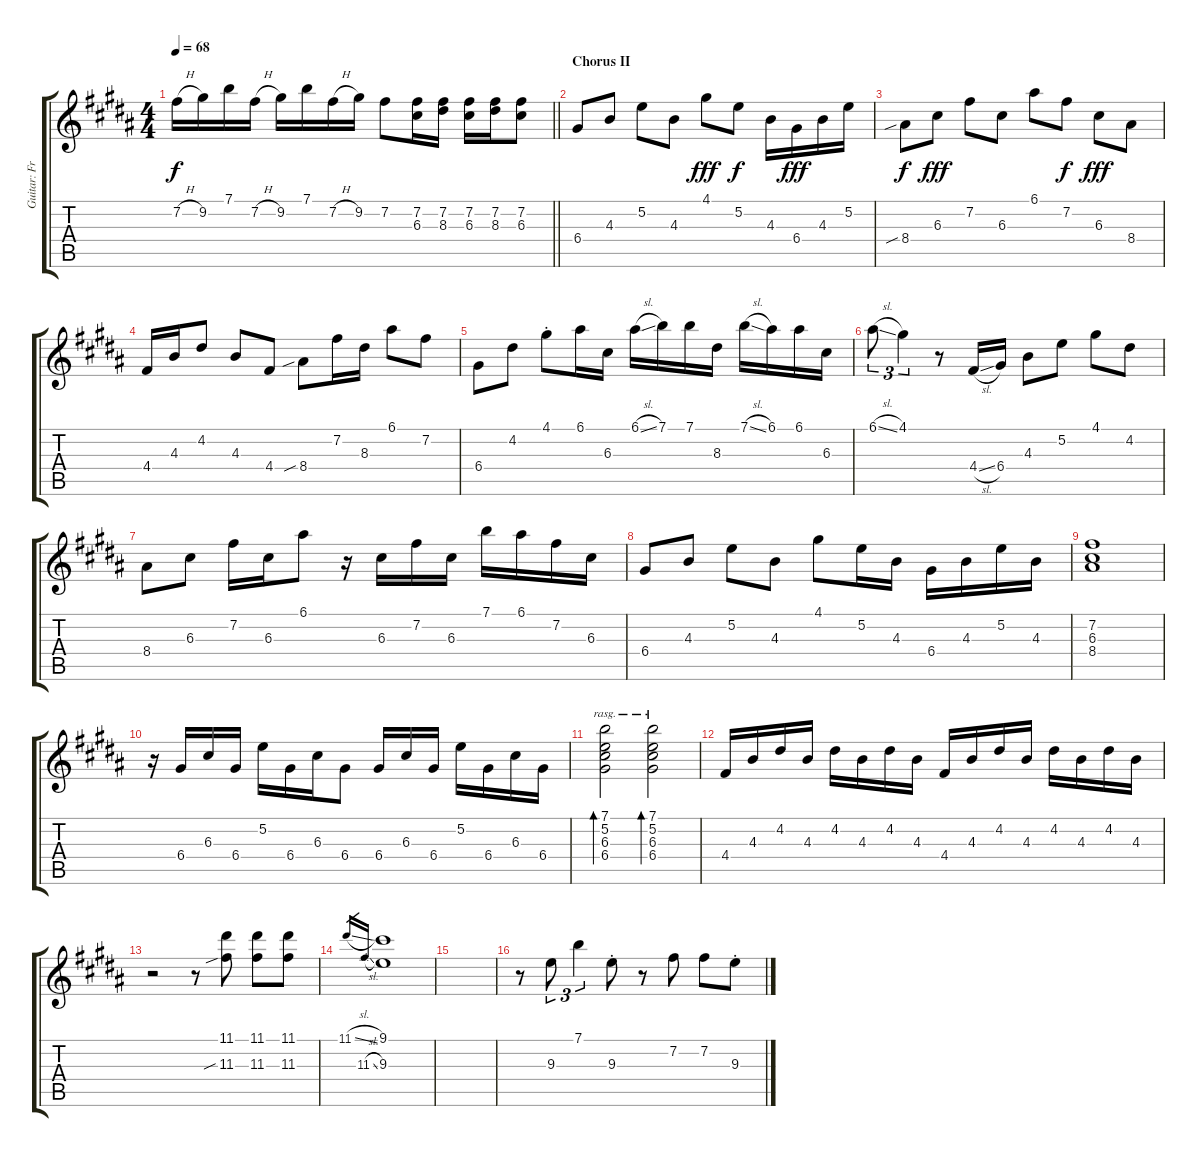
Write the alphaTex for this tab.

\track ("Guitar: Fred" "Guitar: Fr") {instrument acousticguitarsteel}
\staff {score tabs}
\tuning (E4 B3 G3 D3 A2 E2) {hide}
\ts (4 4)
\tempo 68
\clef g2
\barLineRight lightlight
\ks b
7.2{h}.16{dy f} 9.2.16 7.1.16 7.2{h}.16 9.2.16 7.1.16 7.2{h}.16 9.2.16 7.2.8 (7.2 6.3).16 (7.2 8.3).16 (7.2 6.3).16 (7.2 8.3).16 (7.2 6.3).8 |
\section ("" "Chorus II")
6.4.8 4.3.8 5.2.8 4.3.8 4.1.8{dy fff} 5.2.8{dy f} 4.3.16 6.4.16{dy fff} 4.3.16 5.2.16 |
8.4{sib}.8{dy f} 6.3.8{dy fff} 7.2.8 6.3.8 6.1.8 7.2.8{dy f} 6.3.8{dy fff} 8.4.8 |
4.4.16 4.3.16 4.2.8 4.3.8 4.4.8 8.4{sib}.8 7.2.16 8.3.16 6.1.8 7.2.8 |
6.4.8 4.2.8 4.1{st}.8 6.1.16 6.3.16 6.1{sl}.16 7.1.16 7.1.16 8.3.16 7.1{sl}.16 6.1.16 6.1.16 6.3.16 |
6.1{sl}.8{tu (3 2)} 4.1.4{tu (3 2)} r.8 4.4{sl}.16 6.4.16 4.3.8 5.2.8 4.1.8 4.2.8 |
8.4.8 6.3.8 7.2.16 6.3.16 6.1.8 r.16 6.3.16 7.2.16 6.3.16 7.1.16 6.1.16 7.2.16 6.3.16 |
6.4.8 4.3.8 5.2.8 4.3.8 4.1.8 5.2.16 4.3.16 6.4.16 4.3.16 5.2.16 4.3.16 |
(7.2 6.3 8.4).1 |
r.16 6.4.16 6.3.16 6.4.16 5.2.16 6.4.16 6.3.16 6.4.8 6.4.16 6.3.16 6.4.16 5.2.16 6.4.16 6.3.16 6.4.16 |
(7.1 5.2 6.3 6.4).2{bd 480 rasg ii} (7.1 5.2 6.3 6.4).2{bd 480 rasg ii} |
4.4.16 4.3.16 4.2.16 4.3.16 4.2.16 4.3.16 4.2.16 4.3.16 4.4.16 4.3.16 4.2.16 4.3.16 4.2.16 4.3.16 4.2.16 4.3.16 |
r.2 r.8 (11.1 11.3{sib}).8 (11.1 11.3).8 (11.1 11.3).8 |
11.1{sl}.16{gr} 11.3{sl}.16{gr} (9.1 9.3).1 |
|
r.8 9.3.8{tu (3 2)} 7.1.4{tu (3 2)} 9.3{st}.8 r.8 7.2.8 7.2.8 9.3{st}.8
